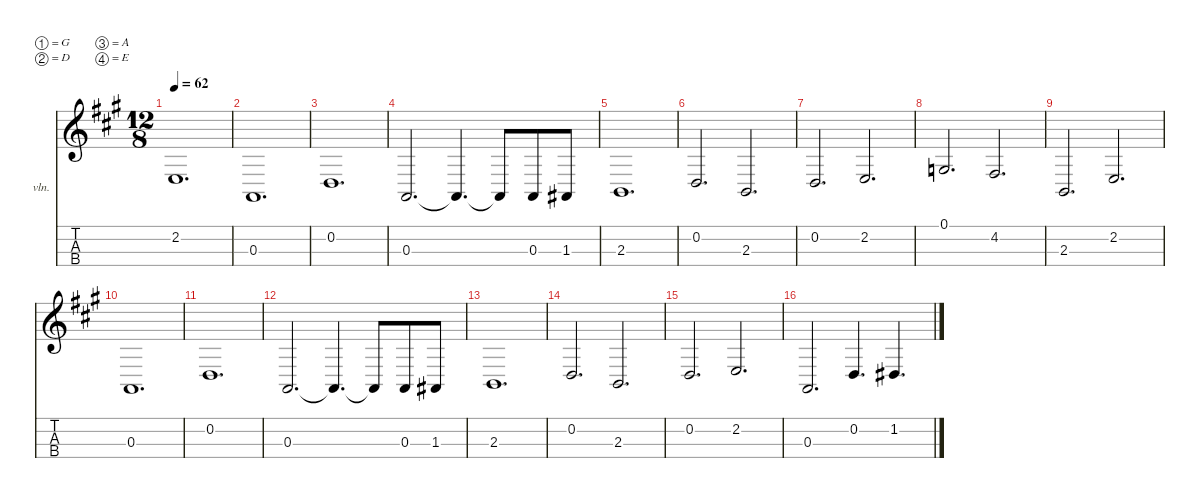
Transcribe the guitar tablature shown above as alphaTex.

\defaultSystemsLayout 4
\hideDynamics
\bracketExtendMode nobrackets
\firstSystemTrackNameOrientation horizontal
\otherSystemsTrackNameOrientation horizontal
\track ("Strings" "vln.") {instrument stringensemble1}
\staff {score tabs}
\tuning (G3 D3 A2 E2)
\ts (12 8)
\tempo 62
\clef g2
\ks a
2.2{acc forcenatural}.1{d dy f} |
0.3{acc forcenatural}.1{d} |
0.2{acc forcenatural}.1{d} |
0.3{acc forcenatural}.2{d} 0.3{t acc forcenatural}.4{d} 0.3{t acc forcenatural}.8 0.3{acc forcenatural}.8 1.3{acc #}.8 |
2.3{acc forcenatural}.1{d} |
0.2{acc forcenatural}.2{d} 2.3{acc forcenatural}.2{d} |
0.2{acc forcenatural}.2{d} 2.2{acc forcenatural}.2{d} |
0.1{acc forcenatural}.2{d} 4.2{acc #}.2{d} |
2.3{acc forcenatural}.2{d} 2.2{acc forcenatural}.2{d} |
0.3{acc forcenatural}.1{d} |
0.2{acc forcenatural}.1{d} |
0.3{acc forcenatural}.2{d} 0.3{t acc forcenatural}.4{d} 0.3{t acc forcenatural}.8 0.3{acc forcenatural}.8 1.3{acc #}.8 |
2.3{acc forcenatural}.1{d} |
0.2{acc forcenatural}.2{d} 2.3{acc forcenatural}.2{d} |
0.2{acc forcenatural}.2{d} 2.2{acc forcenatural}.2{d} |
0.3{acc forcenatural}.2{d} 0.2{acc forcenatural}.4{d} 1.2{acc #}.4{d}
